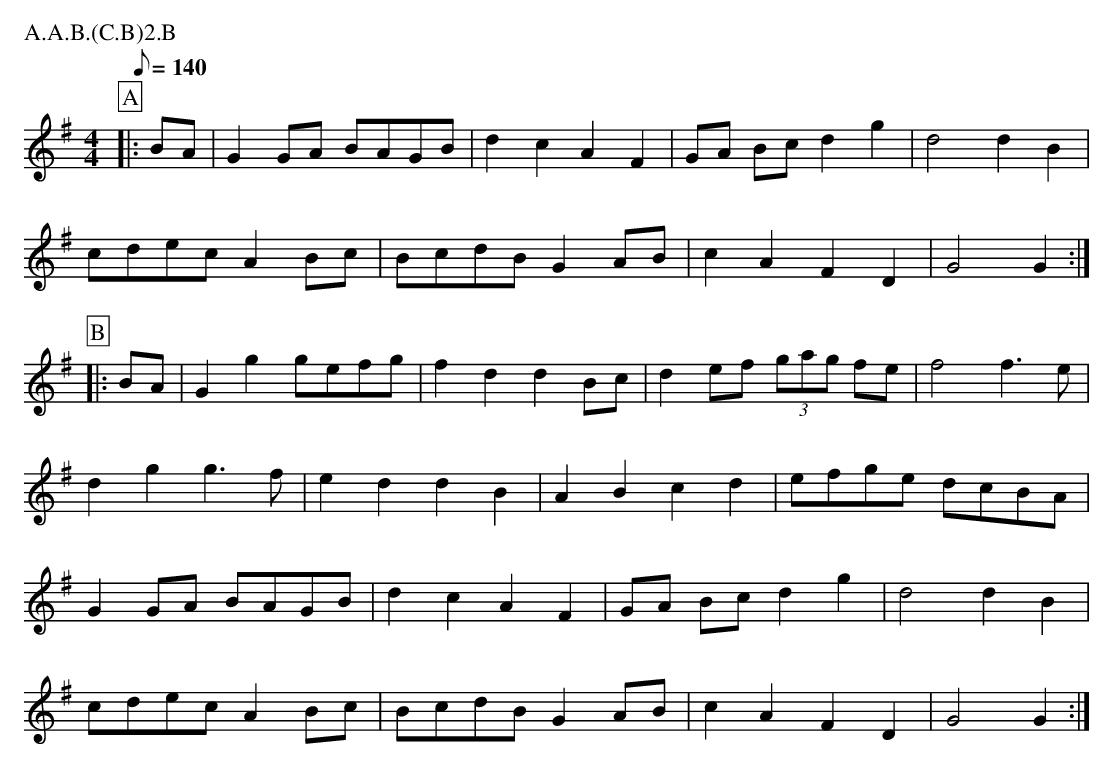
X:1
T:Nutting Girl Bampton
M:4/4
L:1/8
Q: 140
P:A.A.B.(C.B)2.B
K:G
P:A
|:BA|G2GA BAGB|d2c2 A2 F2|GA Bc   d2g2|d4   d2 B2|
cdec A2Bc|BcdB    G2AB|c2A2 F2D2|G4 G2 :|
P:B
|:BA|G2g2 gefg|f2 d2 d2Bc|d2ef (3gag fe|f4 f3 e|
d2g2 g3 f|e2d2    d2 B2|A2B2    c2d2|efge dcBA|
G2GA BAGB|d2c2 A2F2|GA Bc    d2g2|d4   d2 B2|
cdec A2Bc|BcdB    G2AB|c2A2 F2D2|G4   G2 :|
W:
W:
W: Rhythm: played as a reel on the beat (for the bicycling step)
W: NOTE: two jigs at end
W:Sequence:
W:OY:FU;Jig:UC:Jig:HC:Jig
W:
W: For two dancers the sequence is A.(A2.B2)2.B2
W:Jig= |css(lt)|css(lt)|css(rt)|css(rt)|css(lt)|css(rt)|oss(ft)oss(lt)HC|
W:HC|2-step|2-step|bs|SC|2-step|2-step|bs|SC|
W:UC and HC are danced in a circle
